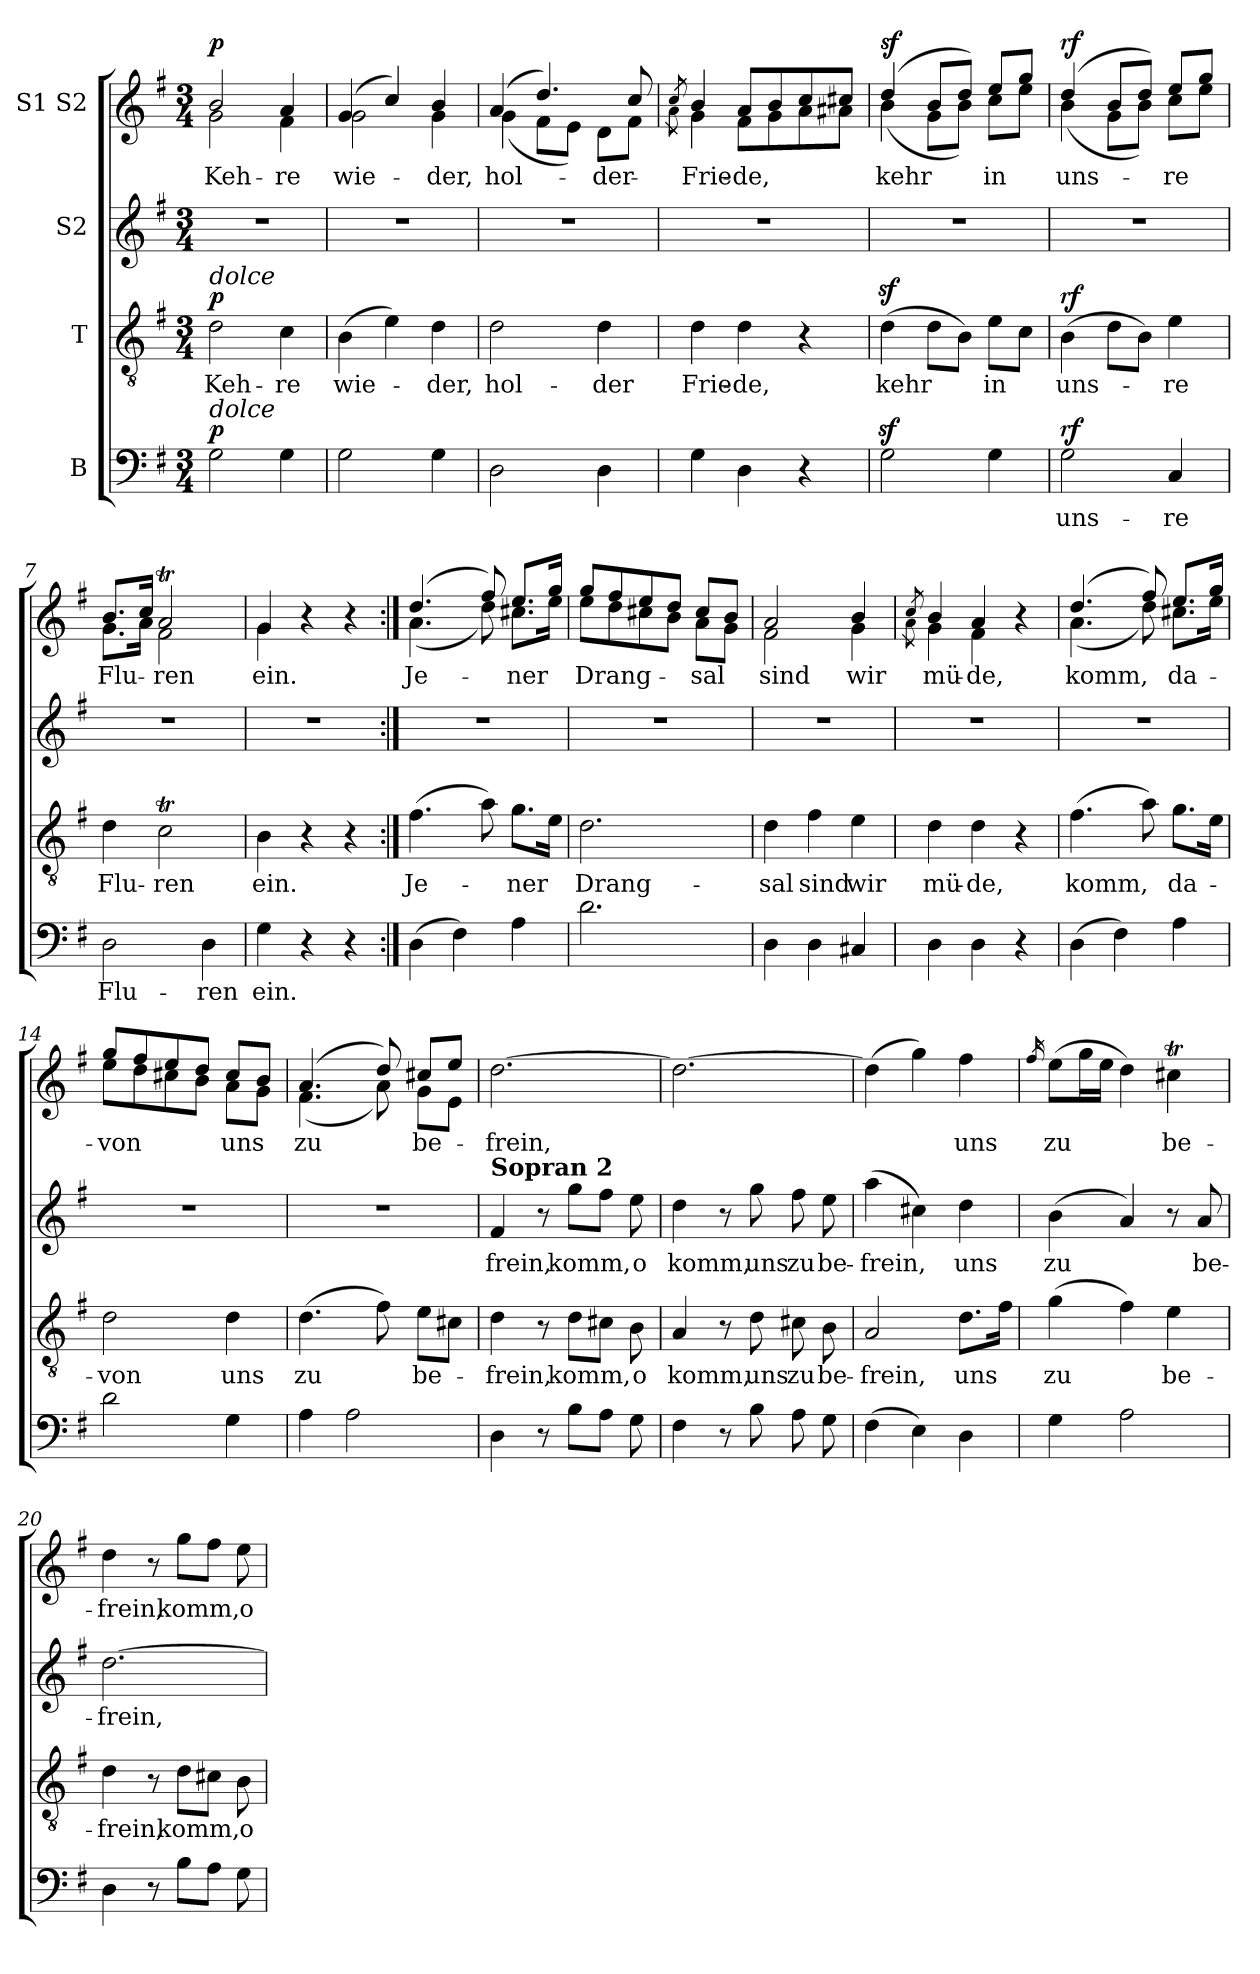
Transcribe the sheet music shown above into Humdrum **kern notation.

**kern	**text	**dynam	**kern	**text	**dynam	**kern	**text	**kern	**text	**dynam
*part4	*part4	*part4	*part3	*part3	*part3	*part2	*part2	*part1	*part1	*part1
*staff4	*staff4	*staff4	*staff3	*staff3	*staff3	*staff2	*staff2	*staff1	*staff1	*staff1
*I"B	*	*	*I"T	*	*	*I"S2	*	*I"S1 S2	*	*
*clefF4	*	*	*clefGv2	*	*	*clefG2	*	*clefG2	*	*
*k[f#]	*	*	*k[f#]	*	*	*k[f#]	*	*k[f#]	*	*
*M3/4	*	*	*M3/4	*	*	*M3/4	*	*M3/4	*	*
=1	=1	=1	=1	=1	=1	=1	=1	=1	=1	=1
!	!	!	!	!	!	!	!	!LO:TX:a:B:t=Andantino	!	!
!	!	!	!	!	!	!	!	!LO:TX:a:i:t=dolce	!	!
!	!	!	!LO:TX:a:i:t=dolce	!	!	!	!	!	!	!
!LO:TX:a:i:t=dolce	!	!	!	!	!	!	!	!	!	!
!	!	!LO:DY:a	!	!LO:LY:b	!LO:DY:a	!	!	!	!LO:LY:b	!LO:DY:a
*	*	*	*	*	*	*	*	*^	*	*
2G\	.	p	2d\	Keh-	p	2.r	.	2b/	2g\	Keh-	p
!	!	!	!	!LO:LY:b	!	!	!	!	!	!LO:LY:b	!
4G\	.	.	4c\	-re	.	.	.	4a/	4f#\	-re	.
=2	=2	=2	=2	=2	=2	=2	=2	=2	=2	=2	=2
!	!	!	!	!LO:LY:b	!	!	!	!	!	!LO:LY:b	!
2G\	.	.	(4B\	wie-	.	2.r	.	(4g/	2g\	wie-	.
.	.	.	4e\)	.	.	.	.	4cc/)	.	.	.
!	!	!	!	!LO:LY:b	!	!	!	!	!	!LO:LY:b	!
4G\	.	.	4d\	-der,	.	.	.	4b/	4g\	-der,	.
=3	=3	=3	=3	=3	=3	=3	=3	=3	=3	=3	=3
!	!	!	!	!LO:LY:b	!	!	!	!	!	!LO:LY:b	!
2D\	.	.	2d\	hol-	.	2.r	.	(4a/	(4g\	hol-	.
.	.	.	.	.	.	.	.	4.dd/)	8f#\L	.	.
.	.	.	.	.	.	.	.	.	8e\J)	.	.
!	!	!	!	!LO:LY:b	!	!	!	!	!	!LO:LY:b	!
4D\	.	.	4d\	-der	.	.	.	.	8d\L	-der	.
.	.	.	.	.	.	.	.	8cc/	8f#\J	.	.
=4	=4	=4	=4	=4	=4	=4	=4	=4	=4	=4	=4
.	.	.	.	.	.	.	.	8qcc/	8qa\	.	.
!	!	!	!	!LO:LY:b	!	!	!	!	!	!LO:LY:b	!
4G\	.	.	4d\	Frie-	.	2.r	.	4b/	4g\	Frie-	.
!	!	!	!	!LO:LY:b	!	!	!	!	!	!LO:LY:b	!
4D\	.	.	4d\	-de,	.	.	.	8a/L	8f#\L	-de,	.
.	.	.	.	.	.	.	.	8b/	8g\	.	.
4r	.	.	4r	.	.	.	.	8cc/	8a\	.	.
.	.	.	.	.	.	.	.	8cc#X/J	8a#X\J	.	.
=5	=5	=5	=5	=5	=5	=5	=5	=5	=5	=5	=5
!	!	!	!	!LO:LY:b	!	!	!	!	!	!LO:LY:b	!LO:DY:a
2Gz>\	.	.	(4dz>\	kehr	.	2.r	.	(4dd/	(4b\	-kehr	sf
.	.	.	8d\L	.	.	.	.	8b/L	8g\L	.	.
.	.	.	8B\J)	.	.	.	.	8dd/J)	8b\J)	.	.
!	!	!	!	!LO:LY:b	!	!	!	!	!	!LO:LY:b	!
4G\	.	.	8e\L	in	.	.	.	8ee/L	8cc\L	in	.
.	.	.	8c\J	.	.	.	.	8gg/J	8ee\J	.	.
!!LO:LB:g=z	!!
=6	=6	=6	=6	=6	=6	=6	=6	=6	=6	=6	=6
!	!LO:LY:b	!LO:DY:a	!	!LO:LY:b	!LO:DY:a	!	!	!	!	!LO:LY:b	!LO:DY:a
2G\	uns-	rf	(4B\	uns-	rf	2.r	.	(4dd/	(4b\	uns-	rf
.	.	.	8d\L	.	.	.	.	8b/L	8g\L	.	.
.	.	.	8B\J)	.	.	.	.	8dd/J)	8b\J)	.	.
!	!LO:LY:b	!	!	!LO:LY:b	!	!	!	!	!	!LO:LY:b	!
4C/	-re	.	4e\	-re	.	.	.	8ee/L	8cc\L	-re	.
.	.	.	.	.	.	.	.	8gg/J	8ee\J	.	.
=7	=7	=7	=7	=7	=7	=7	=7	=7	=7	=7	=7
!	!LO:LY:b	!	!	!LO:LY:b	!	!	!	!	!	!LO:LY:b	!
2D\	Flu-	.	4d\	Flu-	.	2.r	.	8.b/L	8.g\L	Flu-	.
.	.	.	.	.	.	.	.	16cc/Jk	16a\Jk	.	.
!	!	!	!	!LO:LY:b	!	!	!	!	!	!LO:LY:b	!
.	.	.	2cT\	-ren	.	.	.	2aT/	2f#\	-ren	.
!	!LO:LY:b	!	!	!	!	!	!	!	!	!	!
4D\	-ren	.	.	.	.	.	.	.	.	.	.
=8	=8	=8	=8	=8	=8	=8	=8	=8	=8	=8	=8
!	!LO:LY:b	!	!	!LO:LY:b	!	!	!	!	!	!LO:LY:b	!
4G\	ein.	.	4B\	ein.	.	2.r	.	4g/	4g\	ein.	.
4r	.	.	4r	.	.	.	.	4r	4ryy	.	.
4r	.	.	4r	.	.	.	.	4r	4ryy	.	.
=9:|!	=9:|!	=9:|!	=9:|!	=9:|!	=9:|!	=9:|!	=9:|!	=9:|!	=9:|!	=9:|!	=9:|!
!	!	!LO:DY:a	!	!LO:LY:b	!LO:DY:a	!	!	!	!	!LO:LY:b	!LO:DY:a
(4D\	.	other-dynamics	(4.f#\	Je-	other-dynamics	2.r	.	(4.dd/	(4.a\	Je-	other-dynamics
4F#\)	.	.	.	.	.	.	.	.	.	.	.
.	.	.	8a\)	.	.	.	.	8ff#/)	8dd\)	.	.
!	!	!	!	!LO:LY:b	!	!	!	!	!	!LO:LY:b	!
4A\	.	.	8.g\L	-ner	.	.	.	8.ee/L	8.cc#X\L	-ner	.
.	.	.	16e\Jk	.	.	.	.	16gg/Jk	16ee\Jk	.	.
=10	=10	=10	=10	=10	=10	=10	=10	=10	=10	=10	=10
!	!	!	!	!LO:LY:b	!	!	!	!	!	!LO:LY:b	!
2.d\	.	.	2.d\	Drang-	.	2.r	.	8gg/L	8ee\L	Drang-	.
.	.	.	.	.	.	.	.	8ff#/	8dd\	.	.
.	.	.	.	.	.	.	.	8ee/	8cc#X\	.	.
.	.	.	.	.	.	.	.	8dd/J	8b\J	.	.
!	!	!	!	!	!	!	!	!	!	!LO:LY:b	!
.	.	.	.	.	.	.	.	8cc#/L	8a\L	-sal	.
.	.	.	.	.	.	.	.	8b/J	8g\J	.	.
!!LO:LB:g=z	!!
=11	=11	=11	=11	=11	=11	=11	=11	=11	=11	=11	=11
!	!	!	!	!LO:LY:b	!	!	!	!	!	!LO:LY:b	!
4D\	.	.	4d\	-sal	.	2.r	.	2a/	2f#\	sind	.
!	!	!	!	!LO:LY:b	!	!	!	!	!	!	!
4D\	.	.	4f#\	sind	.	.	.	.	.	.	.
!	!	!	!	!LO:LY:b	!	!	!	!	!	!LO:LY:b	!
4C#X/	.	.	4e\	wir	.	.	.	4b/	4g\	wir	.
=12	=12	=12	=12	=12	=12	=12	=12	=12	=12	=12	=12
.	.	.	.	.	.	.	.	8qcc/	8qa\	.	.
!	!	!	!	!LO:LY:b	!	!	!	!	!	!LO:LY:b	!
4D\	.	.	4d\	mü-	.	2.r	.	4b/	4g\	mü-	.
!	!	!	!	!LO:LY:b	!	!	!	!	!	!LO:LY:b	!
4D\	.	.	4d\	-de,	.	.	.	4a/	4f#\	-de,	.
4r	.	.	4r	.	.	.	.	4r	4ryy	.	.
=13	=13	=13	=13	=13	=13	=13	=13	=13	=13	=13	=13
!	!	!	!	!LO:LY:b	!	!	!	!	!	!LO:LY:b	!
(4D\	.	.	(4.f#\	komm,	.	2.r	.	(4.dd/	(4.a\	komm,	.
4F#\)	.	.	.	.	.	.	.	.	.	.	.
.	.	.	8a\)	.	.	.	.	8ff#/)	8dd\)	.	.
!	!	!	!	!LO:LY:b	!	!	!	!	!	!LO:LY:b	!
4A\	.	.	8.g\L	da-	.	.	.	8.ee/L	8.cc#X\L	da-	.
.	.	.	16e\Jk	.	.	.	.	16gg/Jk	16ee\Jk	.	.
=14	=14	=14	=14	=14	=14	=14	=14	=14	=14	=14	=14
!	!	!	!	!LO:LY:b	!	!	!	!	!	!LO:LY:b	!
2d\	.	.	2d\	-von	.	2.r	.	8gg/L	8ee\L	-von	.
.	.	.	.	.	.	.	.	8ff#/	8dd\	.	.
.	.	.	.	.	.	.	.	8ee/	8cc#X\	.	.
.	.	.	.	.	.	.	.	8dd/J	8b\J	.	.
!	!	!	!	!LO:LY:b	!	!	!	!	!	!LO:LY:b	!
4G\	.	.	4d\	uns	.	.	.	8cc#/L	8a\L	uns	.
.	.	.	.	.	.	.	.	8b/J	8g\J	.	.
=15	=15	=15	=15	=15	=15	=15	=15	=15	=15	=15	=15
!	!	!	!	!LO:LY:b	!	!	!	!	!	!LO:LY:b	!
4A\	.	.	(4.d\	zu	.	2.r	.	(4.a/	(4.f#\	zu	.
2A\	.	.	.	.	.	.	.	.	.	.	.
.	.	.	8f#\)	.	.	.	.	8dd/)	8a\)	.	.
!	!	!	!	!LO:LY:b	!	!	!	!	!	!LO:LY:b	!
.	.	.	8e\L	be-	.	.	.	8cc#X/L	8g\L	be-	.
.	.	.	8c#X\J	.	.	.	.	8ee/J	8e\J	.	.
!!LO:LB:g=z
=16	=16	=16	=16	=16	=16	=16	=16	=16	=16	=16	=16
!	!	!	!	!	!	!	!	!LO:TX:a:B:t=Sopran 1	!	!	!
!	!	!	!	!	!	!LO:TX:a:B:t=Sopran 2	!	!	!	!	!
!	!	!	!	!LO:LY:b	!	!	!LO:LY:b	!	!	!LO:LY:b	!
*	*	*	*	*	*	*	*	*v	*v	*	*
4D\	.	.	4d\	-frein,	.	4f#/	-frein,	[2.dd\	-frein,	.
8r	.	.	8r	.	.	8r	.	.	.	.
!	!	!	!	!LO:LY:b	!	!	!LO:LY:b	!	!	!
8B\L	.	.	8d\L	komm,	.	8gg\L	komm,	.	.	.
8A\J	.	.	8c#X\J	.	.	8ff#\J	.	.	.	.
!	!	!	!	!LO:LY:b	!	!	!LO:LY:b	!	!	!
8G\	.	.	8B\	o	.	8ee\	o	.	.	.
=17	=17	=17	=17	=17	=17	=17	=17	=17	=17	=17
!	!	!	!	!LO:LY:b	!	!	!LO:LY:b	!	!	!
4F#\	.	.	4A/	komm,	.	4dd\	komm,	2.dd\_	.	.
8r	.	.	8r	.	.	8r	.	.	.	.
!	!	!	!	!LO:LY:b	!	!	!LO:LY:b	!	!	!
8B\	.	.	8d\	uns	.	8gg\	uns	.	.	.
!	!	!	!	!LO:LY:b	!	!	!LO:LY:b	!	!	!
8A\	.	.	8c#X\	zu	.	8ff#\	zu	.	.	.
!	!	!	!	!LO:LY:b	!	!	!LO:LY:b	!	!	!
8G\	.	.	8B\	be-	.	8ee\	be-	.	.	.
=18	=18	=18	=18	=18	=18	=18	=18	=18	=18	=18
!	!	!	!	!LO:LY:b	!	!	!LO:LY:b	!	!	!
(4F#\	.	.	2A/	-frein,	.	(4aa\	-frein,	(4dd\]	.	.
4E\)	.	.	.	.	.	4cc#X\)	.	4gg\)	.	.
!	!	!	!	!LO:LY:b	!	!	!LO:LY:b	!	!LO:LY:b	!
4D\	.	.	8.d\L	uns	.	4dd\	uns	4ff#\	uns	.
.	.	.	16f#\Jk	.	.	.	.	.	.	.
=19	=19	=19	=19	=19	=19	=19	=19	=19	=19	=19
.	.	.	.	.	.	.	.	16qff#/	.	.
!	!	!	!	!LO:LY:b	!	!	!LO:LY:b	!	!LO:LY:b	!
4G\	.	.	(4g\	zu	.	(4b\	zu	(8ee\L	zu	.
.	.	.	.	.	.	.	.	16gg\L	.	.
.	.	.	.	.	.	.	.	16ee\JJ	.	.
2A\	.	.	4f#\)	.	.	4a/)	.	4dd\)	.	.
!	!	!	!	!LO:LY:b	!	!	!	!	!LO:LY:b	!
.	.	.	4e\	be-	.	8r	.	4cc#Xt\	be-	.
!	!	!	!	!	!	!	!LO:LY:b	!	!	!
.	.	.	.	.	.	8a/	be-	.	.	.
!!LO:PB:g=z
=20	=20	=20	=20	=20	=20	=20	=20	=20	=20	=20
!	!	!	!	!LO:LY:b	!	!	!LO:LY:b	!	!LO:LY:b	!
4D\	.	.	4d\	-frein,	.	[2.dd\	-frein,	4dd\	-frein,	.
8r	.	.	8r	.	.	.	.	8r	.	.
!	!	!	!	!LO:LY:b	!	!	!	!	!LO:LY:b	!
8B\L	.	.	8d\L	komm,	.	.	.	8gg\L	komm,	.
8A\J	.	.	8c#X\J	.	.	.	.	8ff#\J	.	.
!	!	!	!	!LO:LY:b	!	!	!	!	!LO:LY:b	!
8G\	.	.	8B\	o	.	.	.	8ee\	o	.
=	=	=	=	=	=	=	=	=	=	=
*-	*-	*-	*-	*-	*-	*-	*-	*-	*-	*-
